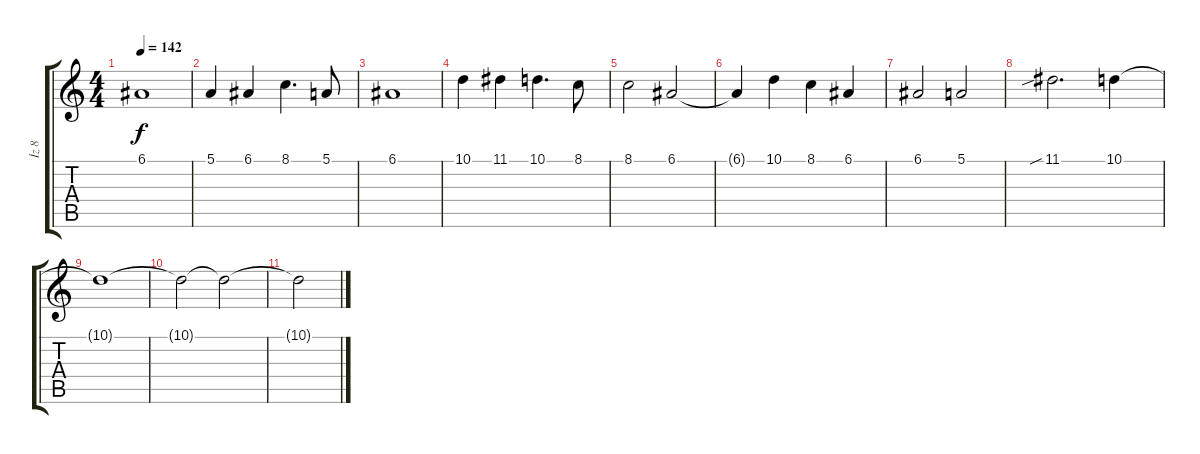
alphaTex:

\track ("İz 8" "İz 8") {instrument cello}
\staff {score tabs}
\tuning (E4 B3 G3 D3 A2 E2) {hide}
\ts (4 4)
\tempo 142
\clef g2
\ks c
6.1.1{dy f} |
5.1.4 6.1.4 8.1.4{d} 5.1.8 |
6.1.1 |
10.1.4 11.1.4 10.1.4{d} 8.1.8 |
8.1.2 6.1.2 |
6.1{t}.4 10.1.4 8.1.4 6.1.4 |
6.1.2 5.1.2 |
11.1{sib}.2{d} 10.1.4 |
10.1{t}.1 |
10.1{t}.2 10.1{t}.2 |
10.1{t}.2
